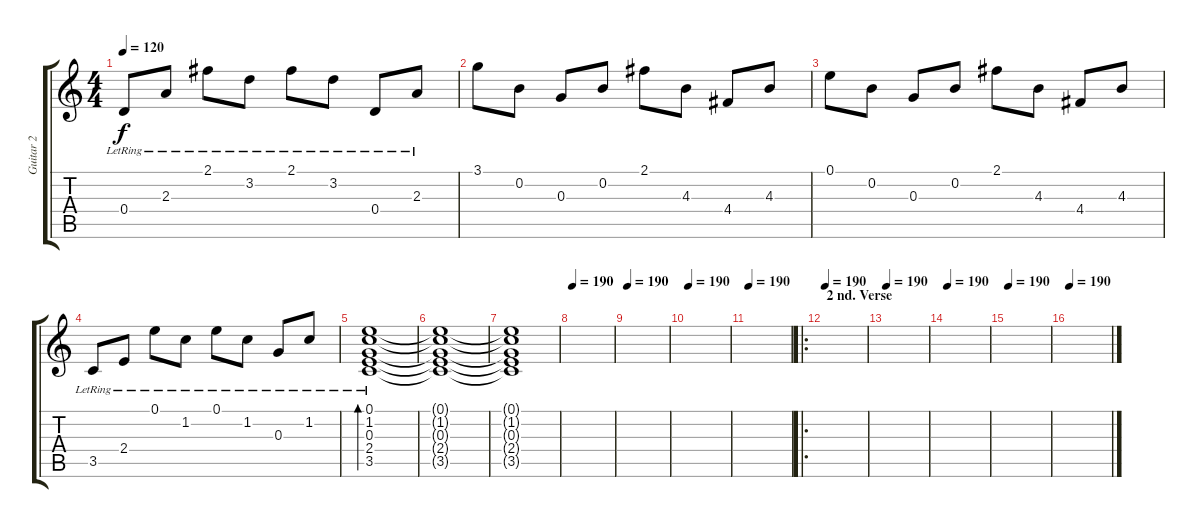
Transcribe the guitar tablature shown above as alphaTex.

\track ("Guitar 2" "Guitar 2") {instrument distortionguitar}
\staff {score tabs}
\tuning (E4 B3 G3 D3 A2 E2) {hide}
\ts (4 4)
\tempo 120
\clef g2
\ks c
0.4{lr}.8{dy f} 2.3{lr}.8 2.1{lr}.8 3.2{lr}.8 2.1{lr}.8 3.2{lr}.8 0.4{lr}.8 2.3{lr}.8 |
3.1.8 0.2.8 0.3.8 0.2.8 2.1.8 4.3.8 4.4.8 4.3.8 |
0.1.8 0.2.8 0.3.8 0.2.8 2.1.8 4.3.8 4.4.8 4.3.8 |
3.5{lr}.8 2.4{lr}.8 0.1{lr}.8 1.2{lr}.8 0.1{lr}.8 1.2{lr}.8 0.3{lr}.8 1.2{lr}.8 |
(0.1 1.2 0.3 2.4 3.5{lr}).1{bd 120} |
(0.1{t} 1.2{t} 0.3{t} 2.4{t} 3.5{t}).1 |
(0.1{t} 1.2{t} 0.3{t} 2.4{t} 3.5{t}).1 |
\tempo 190
|
\tempo 190
|
\tempo 190
|
\tempo 190
|
\ro
\section ("" "2 nd. Verse")
\tempo 190
|
\tempo 190
|
\tempo 190
|
\tempo 190
|
\tempo 190
